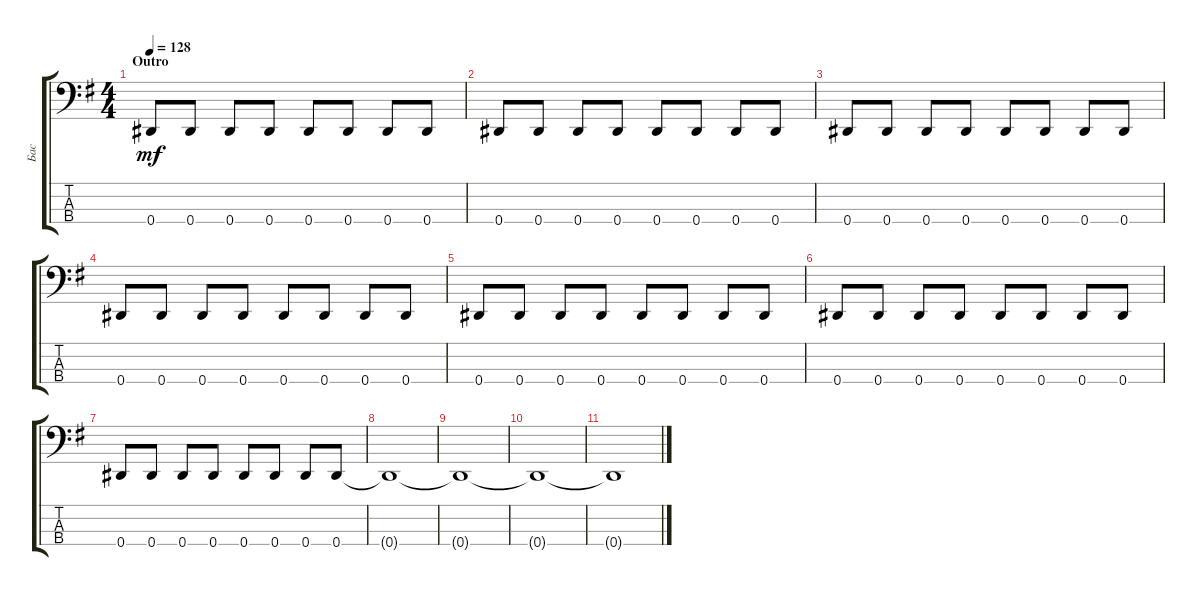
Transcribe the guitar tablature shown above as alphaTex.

\track ("Бас" "Бас") {instrument electricbassfinger}
\staff {score tabs}
\tuning (Gb2 Db2 Ab1 Eb1) {hide}
\ts (4 4)
\section ("" "Outro")
\tempo 128
\clef f4
\ks eminor
0.4.8{dy mf} 0.4.8 0.4.8 0.4.8 0.4.8 0.4.8 0.4.8 0.4.8 |
0.4.8 0.4.8 0.4.8 0.4.8 0.4.8 0.4.8 0.4.8 0.4.8 |
0.4.8 0.4.8 0.4.8 0.4.8 0.4.8 0.4.8 0.4.8 0.4.8 |
0.4.8 0.4.8 0.4.8 0.4.8 0.4.8 0.4.8 0.4.8 0.4.8 |
0.4.8 0.4.8 0.4.8 0.4.8 0.4.8 0.4.8 0.4.8 0.4.8 |
0.4.8 0.4.8 0.4.8 0.4.8 0.4.8 0.4.8 0.4.8 0.4.8 |
0.4.8 0.4.8 0.4.8 0.4.8 0.4.8 0.4.8 0.4.8 0.4.8 |
0.4{t}.1 |
0.4{t}.1 |
0.4{t}.1 |
0.4{t}.1
